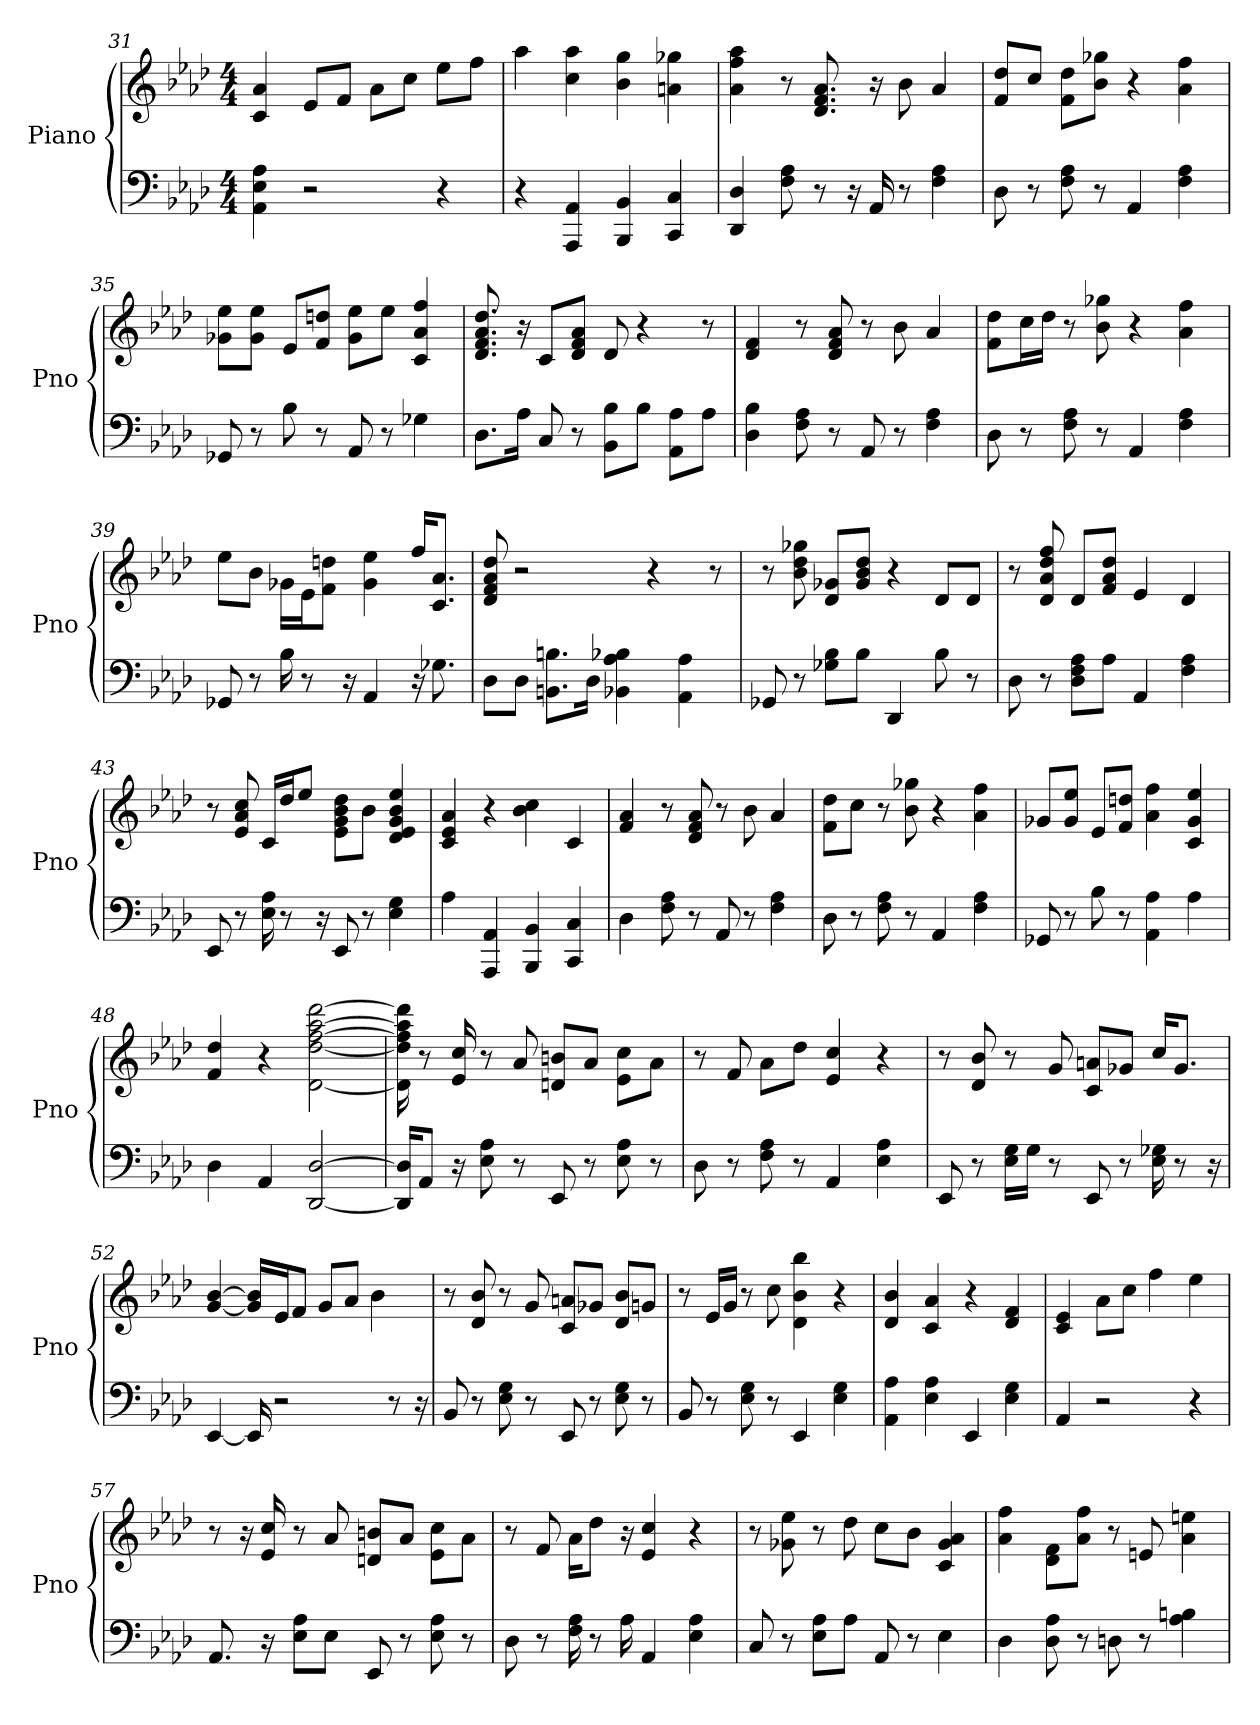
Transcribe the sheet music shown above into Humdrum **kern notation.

**kern	**kern
*part1	*part1
*staff2	*staff1
*I"Piano	*
*I'Pno	*
*clefF4	*clefG2
*k[b-e-a-d-]	*k[b-e-a-d-]
*A-:	*A-:
*M4/4	*M4/4
=31	=31
4A- 4E- 4AA-	4a- 4c
2r	8e-/L
.	8f/J
.	8a-\L
.	8cc\J
4r	8ee-\L
.	8ff\J
=32	=32
4r	4aa-
4AA- 4AAA-	4aa- 4cc
4BB- 4BBB-	4gg 4b-
4C 4CC	4gg- 4a
=33	=33
4DD- 4D-	4a- 4ff 4aa-
8A- 8F	8r
8r	8.a- 8.d- 8.f
16r	.
16AA-	16r
8r	8b-
4A- 4F	4a-
=34	=34
8D-	8f/ 8dd-/L
8r	8cc/J
8F 8A-	8f\ 8dd-\L
8r	8b-\ 8gg-\J
4AA-	4r
4F 4A-	4a- 4ff
=35	=35
8GG-	8ee-\ 8g-\L
8r	8ee-\ 8g-\J
8B-	8e-/L
8r	8dd/ 8f/J
8AA-	8ee-\ 8g-\L
8r	8ee-\J
4G-	4a- 4ff 4c
=36	=36
8.D-\L	8.a- 8.dd- 8.f 8.d-
16A-\Jk	16r
8C	8c/L
8r	8d-/ 8a-/ 8f/J
8BB-\ 8B-\L	8d-
8B-\J	4r
8AA-\ 8A-\L	.
8A-\J	8r
=37	=37
4D- 4B-	4f 4d-
8F 8A-	8r
8r	8d- 8f 8a-
8AA-	8r
8r	8b-
4A- 4F	4a-
=38	=38
8D-	8dd-\ 8f\L
8r	16cc\L
.	16dd-\JJ
8F 8A-	8r
8r	8b- 8gg-
4AA-	4r
4F 4A-	4ff 4a-
=39	=39
8GG-	8ee-\L
8r	8b-\J
16B-	16g-\LL
8r	16e-\J
.	8f\ 8dd\J
16r	.
4AA-	4ee- 4g-
16r	16ff/KL
8.G-	8.a-/ 8.c/J
=40	=40
8D-\L	8a- 8dd- 8f 8d-
8D-\J	2r
8.B\ 8.BB\L	.
16D-\Jk	.
4B- 4A- 4BB-	.
.	4r
4A- 4AA-	.
.	8r
=41	=41
8GG-	8r
8r	8gg- 8b- 8dd-
8B-\ 8G-\L	8d-/ 8g-/L
8B-\J	8g-/ 8b-/ 8dd-/J
4DD-	4r
8B-	8d-/L
8r	8d-/J
=42	=42
8D-	8r
8r	8a- 8d- 8ff 8dd-
8A-\ 8F\ 8D-\L	8d-/L
8A-\J	8a-/ 8f/ 8dd-/J
4AA-	4e-
4A- 4F	4d-
=43	=43
8EE-	8r
8r	8e- 8cc 8a-
16E- 16A-	16c/LL
8r	16dd-/J
.	8ee-/J
16r	.
8EE-	8b-\ 8dd-\ 8e-\ 8g\L
8r	8b-\J
4E- 4G	4ee- 4e- 4g 4b- 4d-
=44	=44
4A-	4e- 4c 4a-
4AA- 4AAA-	4r
4BBB- 4BB-	4b- 4cc
4CC 4C	4c
=45	=45
4D-	4f 4a-
8A- 8F	8r
8r	8f 8a- 8d-
8AA-	8r
8r	8b-
4A- 4F	4a-
=46	=46
8D-	8dd-\ 8f\L
8r	8cc\J
8A- 8F	8r
8r	8gg- 8b-
4AA-	4r
4A- 4F	4a- 4ff
=47	=47
8GG-	8g-/L
8r	8ee-/ 8g-/J
8B-	8e-/L
8r	8f/ 8dd/J
4A- 4AA-	4a- 4ff
4A-	4g- 4c 4ee-
=48	=48
4D-	4dd- 4f
4AA-	4r
[2D- [2DD-	[2ddd- [2d- [2aa- [2dd- [2ff
=49	=49
16D-]/ 16DD-]/KL	16ddd-] 16d-] 16aa-] 16dd-] 16ff]
8AA-/J	8r
16r	16cc 16e-
8E- 8A-	8r
8r	8a-
8EE-	8d/ 8b/L
8r	8a-/J
8A- 8E-	8cc\ 8e-\L
8r	8a-\J
=50	=50
8D-	8r
8r	8f
8F 8A-	8a-\L
8r	8dd-\J
4AA-	4cc 4e-
4E- 4A-	4r
=51	=51
8EE-	8r
8r	8d- 8b-
16G\ 16E-\LL	8r
16G\JJ	.
8r	8g
8EE-	8a/ 8c/L
8r	8g-/J
16E- 16G-	16cc/KL
8r	8.g-/J
16r	.
=52	=52
[4EE-	[4g [4b-
16EE-]	16g]/ 16b-]/LL
2r	16e-/J
.	8f/J
.	8g/L
.	8a-/J
.	4b-
8r	.
16r	.
=53	=53
8BB-	8r
8r	8b- 8d-
8E- 8G	8r
8r	8g
8EE-	8c/ 8a/L
8r	8g-/J
8E- 8G	8d-/ 8b-/L
8r	8g/J
=54	=54
8BB-	8r
8r	16e-/LL
.	16g/JJ
8E- 8G	8r
8r	8cc
4EE-	4d- 4bb- 4b-
4G 4E-	4r
=55	=55
4A- 4AA-	4d- 4b-
4E- 4A-	4a- 4c
4EE-	4r
4E- 4G	4f 4d-
=56	=56
4AA-	4e- 4c
2r	8a-\L
.	8cc\J
.	4ff
4r	4ee-
=57	=57
8.AA-	8r
.	16r
16r	16cc 16e-
8E-\ 8A-\L	8r
8E-\J	8a-
8EE-	8b/ 8d/L
8r	8a-/J
8A- 8E-	8cc\ 8e-\L
8r	8a-\J
=58	=58
8D-	8r
8r	8f
16F 16A-	16a-\KL
8r	8dd-\J
16A-	16r
4AA-	4cc 4e-
4A- 4E-	4r
=59	=59
8C	8r
8r	8ee- 8g-
8E-\ 8A-\L	8r
8A-\J	8dd-
8AA-	8cc\L
8r	8b-\J
4E-	4a- 4c 4g-
=60	=60
4D-	4a- 4ff
8D- 8A-	8f\ 8d-\L
8r	8a-\ 8ff\J
8D	8r
8r	8e
4A- 4B	4ee 4a-
=	=
*-	*-
